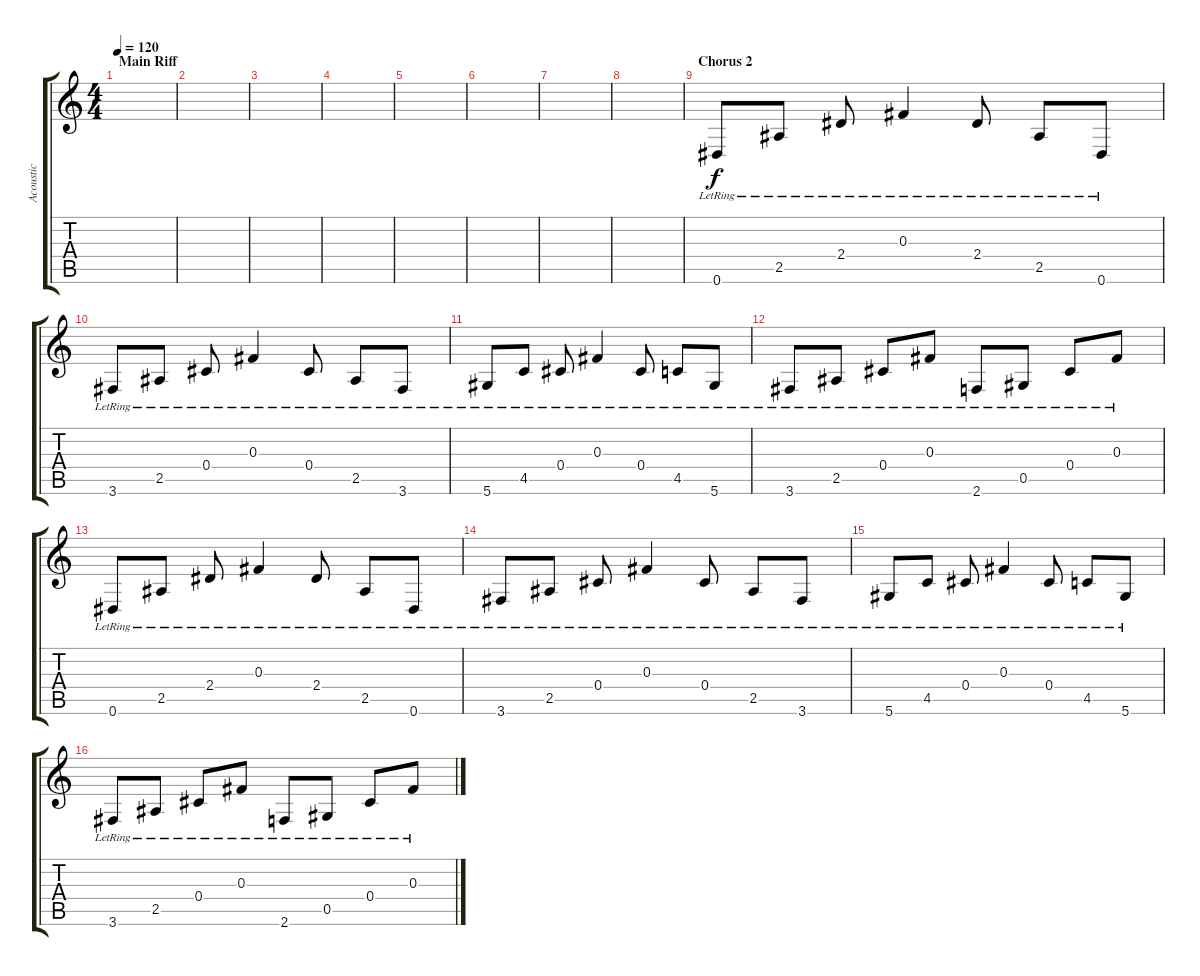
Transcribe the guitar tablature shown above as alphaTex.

\track ("Acoustic" "Acoustic") {instrument acousticguitarsteel}
\staff {score tabs}
\tuning (Eb4 Bb3 Gb3 Db3 Ab2 Eb2) {hide}
\ts (4 4)
\section ("" "Main Riff")
\tempo 120
\clef g2
\ks c
|
|
|
|
|
|
|
|
\section ("" "Chorus 2")
0.6{lr}.8 2.5{lr}.8 2.4{lr}.8 0.3{lr}.4 2.4{lr}.8 2.5{lr}.8 0.6{lr}.8 |
3.6{lr}.8 2.5{lr}.8 0.4{lr}.8 0.3{lr}.4 0.4{lr}.8 2.5{lr}.8 3.6{lr}.8 |
5.6{lr}.8 4.5{lr}.8 0.4{lr}.8 0.3{lr}.4 0.4{lr}.8 4.5{lr}.8 5.6{lr}.8 |
3.6{lr}.8 2.5{lr}.8 0.4{lr}.8 0.3{lr}.8 2.6{lr}.8 0.5{lr}.8 0.4{lr}.8 0.3{lr}.8 |
0.6{lr}.8 2.5{lr}.8 2.4{lr}.8 0.3{lr}.4 2.4{lr}.8 2.5{lr}.8 0.6{lr}.8 |
3.6{lr}.8 2.5{lr}.8 0.4{lr}.8 0.3{lr}.4 0.4{lr}.8 2.5{lr}.8 3.6{lr}.8 |
5.6{lr}.8 4.5{lr}.8 0.4{lr}.8 0.3{lr}.4 0.4{lr}.8 4.5{lr}.8 5.6{lr}.8 |
3.6{lr}.8 2.5{lr}.8 0.4{lr}.8 0.3{lr}.8 2.6{lr}.8 0.5{lr}.8 0.4{lr}.8 0.3{lr}.8
